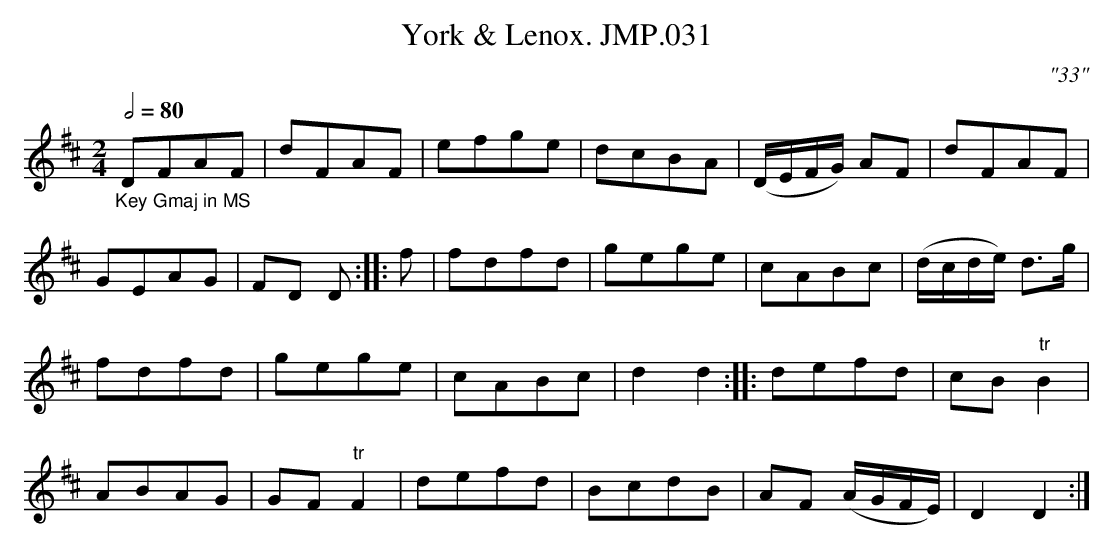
X:1
T:York & Lenox. JMP.031
M:2/4
L:1/8
Q:1/2=80
C:"33"
K:D major
"_Key Gmaj in MS"DFAF | dFAF | efge | dcBA |\
(D/E/F/G/) AF | dFAF |
GEAG | FD D ::\
f | fdfd | gege | cABc | (d/c/d/e/) d>g |
fdfd | gege | cABc | d2d2 ::defd | cB "tr"B2 |
ABAG | GF "tr"F2 | defd | BcdB |\
AF (A/G/F/E/) | D2D2 :|
